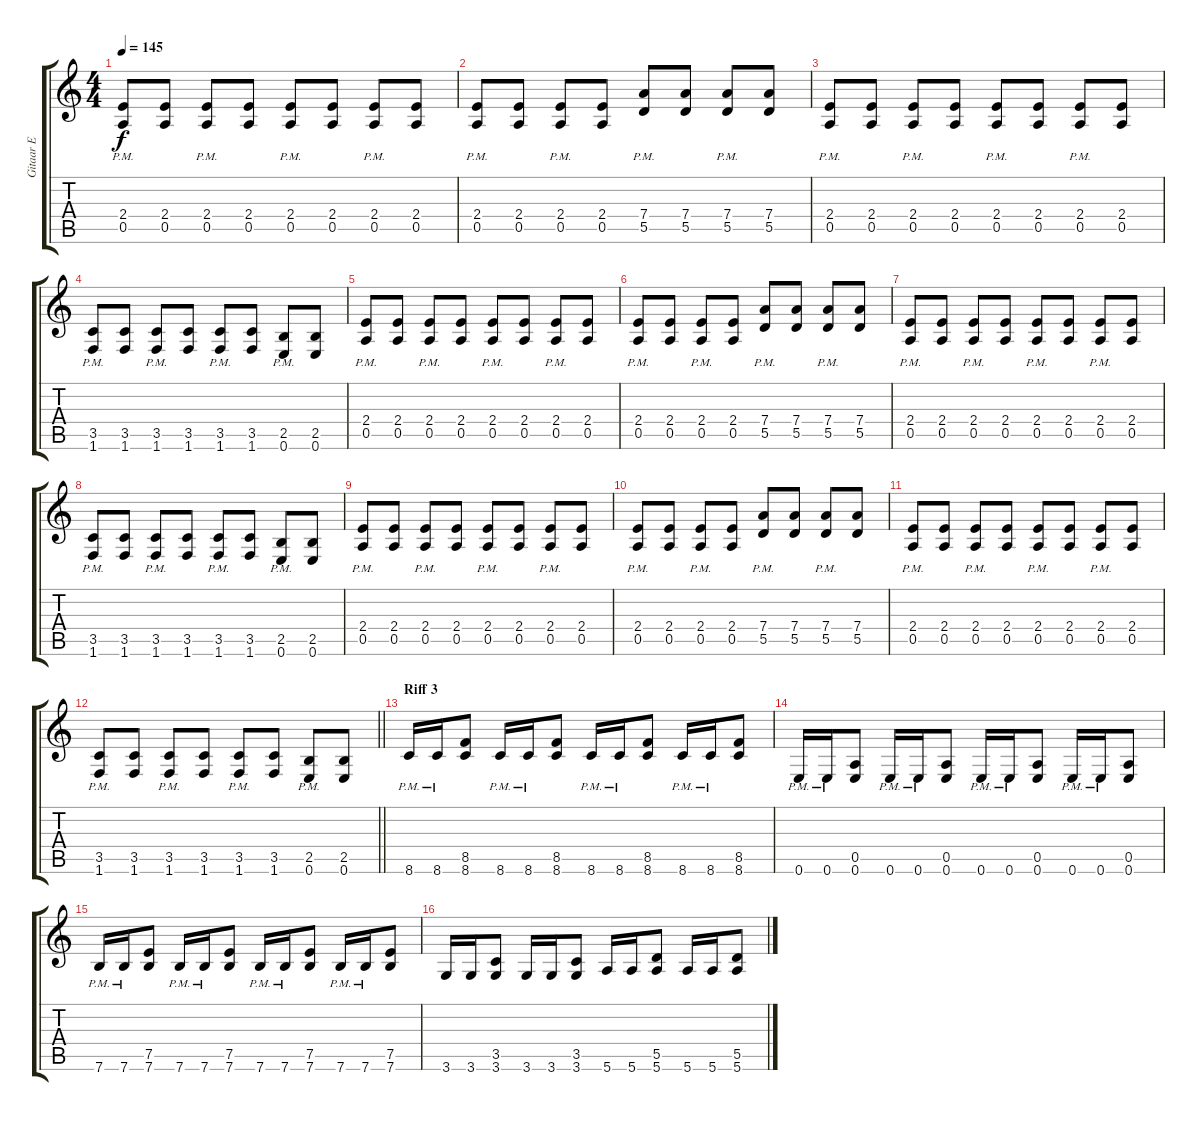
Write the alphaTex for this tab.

\track ("Gitaar E" "Gitaar E") {instrument distortionguitar}
\staff {score tabs}
\tuning (E4 B3 G3 D3 A2 E2) {hide}
\ts (4 4)
\tempo 145
\clef g2
\ks c
(2.4{pm} 0.5{pm}).8{dy f} (2.4 0.5).8 (2.4{pm} 0.5{pm}).8 (2.4 0.5).8 (2.4{pm} 0.5{pm}).8 (2.4 0.5).8 (2.4{pm} 0.5{pm}).8 (2.4 0.5).8 |
(2.4{pm} 0.5{pm}).8 (2.4 0.5).8 (2.4{pm} 0.5{pm}).8 (2.4 0.5).8 (7.4{pm} 5.5{pm}).8 (7.4 5.5).8 (7.4{pm} 5.5{pm}).8 (7.4 5.5).8 |
(2.4{pm} 0.5{pm}).8 (2.4 0.5).8 (2.4{pm} 0.5{pm}).8 (2.4 0.5).8 (2.4{pm} 0.5{pm}).8 (2.4 0.5).8 (2.4{pm} 0.5{pm}).8 (2.4 0.5).8 |
(3.5{pm} 1.6{pm}).8 (3.5 1.6).8 (3.5{pm} 1.6{pm}).8 (3.5 1.6).8 (3.5{pm} 1.6{pm}).8 (3.5 1.6).8 (2.5{pm} 0.6{pm}).8 (2.5 0.6).8 |
(2.4{pm} 0.5{pm}).8 (2.4 0.5).8 (2.4{pm} 0.5{pm}).8 (2.4 0.5).8 (2.4{pm} 0.5{pm}).8 (2.4 0.5).8 (2.4{pm} 0.5{pm}).8 (2.4 0.5).8 |
(2.4{pm} 0.5{pm}).8 (2.4 0.5).8 (2.4{pm} 0.5{pm}).8 (2.4 0.5).8 (7.4{pm} 5.5{pm}).8 (7.4 5.5).8 (7.4{pm} 5.5{pm}).8 (7.4 5.5).8 |
(2.4{pm} 0.5{pm}).8 (2.4 0.5).8 (2.4{pm} 0.5{pm}).8 (2.4 0.5).8 (2.4{pm} 0.5{pm}).8 (2.4 0.5).8 (2.4{pm} 0.5{pm}).8 (2.4 0.5).8 |
(3.5{pm} 1.6{pm}).8 (3.5 1.6).8 (3.5{pm} 1.6{pm}).8 (3.5 1.6).8 (3.5{pm} 1.6{pm}).8 (3.5 1.6).8 (2.5{pm} 0.6{pm}).8 (2.5 0.6).8 |
(2.4{pm} 0.5{pm}).8 (2.4 0.5).8 (2.4{pm} 0.5{pm}).8 (2.4 0.5).8 (2.4{pm} 0.5{pm}).8 (2.4 0.5).8 (2.4{pm} 0.5{pm}).8 (2.4 0.5).8 |
(2.4{pm} 0.5{pm}).8 (2.4 0.5).8 (2.4{pm} 0.5{pm}).8 (2.4 0.5).8 (7.4{pm} 5.5{pm}).8 (7.4 5.5).8 (7.4{pm} 5.5{pm}).8 (7.4 5.5).8 |
(2.4{pm} 0.5{pm}).8 (2.4 0.5).8 (2.4{pm} 0.5{pm}).8 (2.4 0.5).8 (2.4{pm} 0.5{pm}).8 (2.4 0.5).8 (2.4{pm} 0.5{pm}).8 (2.4 0.5).8 |
\barLineRight lightlight
(3.5{pm} 1.6{pm}).8 (3.5 1.6).8 (3.5{pm} 1.6{pm}).8 (3.5 1.6).8 (3.5{pm} 1.6{pm}).8 (3.5 1.6).8 (2.5{pm} 0.6{pm}).8 (2.5 0.6).8 |
\section ("" "Riff 3")
8.6{pm}.16 8.6{pm}.16 (8.5 8.6).8 8.6{pm}.16 8.6{pm}.16 (8.5 8.6).8 8.6{pm}.16 8.6{pm}.16 (8.5 8.6).8 8.6{pm}.16 8.6{pm}.16 (8.5 8.6).8 |
0.6{pm}.16 0.6{pm}.16 (0.5 0.6).8 0.6{pm}.16 0.6{pm}.16 (0.5 0.6).8 0.6{pm}.16 0.6{pm}.16 (0.5 0.6).8 0.6{pm}.16 0.6{pm}.16 (0.5 0.6).8 |
7.6{pm}.16 7.6{pm}.16 (7.5 7.6).8 7.6{pm}.16 7.6{pm}.16 (7.5 7.6).8 7.6{pm}.16 7.6{pm}.16 (7.5 7.6).8 7.6{pm}.16 7.6{pm}.16 (7.5 7.6).8 |
3.6.16 3.6.16 (3.5 3.6).8 3.6.16 3.6.16 (3.5 3.6).8 5.6.16 5.6.16 (5.5 5.6).8 5.6.16 5.6.16 (5.5 5.6).8
